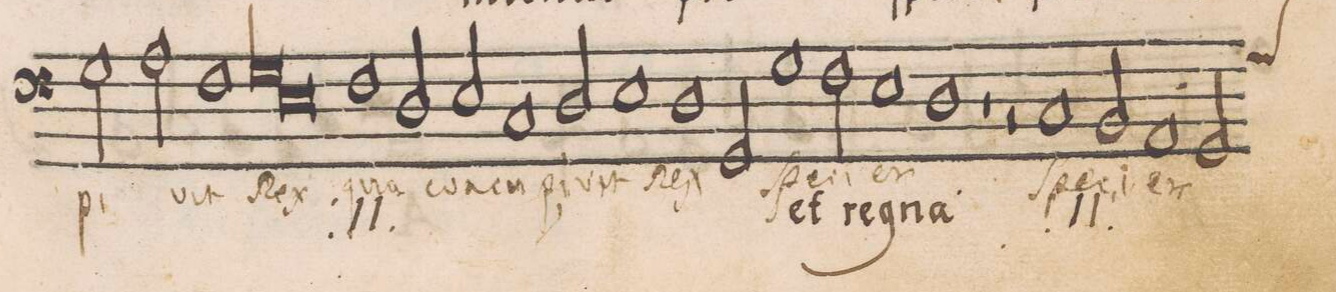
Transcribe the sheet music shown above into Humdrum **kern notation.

**kern	**text	**text
*I"BASSVS	*	*
*clefF4	*	*
*k[]	*	*
*met(c)	*	*
*M2/1	*	*
2G\	-ſpe-	-pi-
2A\	.	.
1F	.	-vit
=63	=63	=63
*lig	*	*
1G	.	Rex
1E	.	.
*Xlig	*	*
=64	=64	=64
1F	.	qui-
2D/	.	-a
=65	=65	=65
2E/	.	con-
1C	-re	-cu-
2D/	pro-	-pi-
=66	=66	=66
1E	-ce-	-vit
1D	.	Rex
=67	=67	=67
2GG/	-de	.
*	*Xij	*
1G	et	ſpe-
2F\	.	-ci-
=68	=68	=68
1E	re-	-em
1D	-gna	.
=69	=69	=69
*	*ij	*
1r	.	.
2r	.	.
1C	et	ſpe-
=70	=70	=70
2BB/	.	-ci-
1AA	re-	-em
=71	=71	=71
*custos:G	*	*
2GG/	-gna	.
*	*Xij	*
*-	*-	*-
